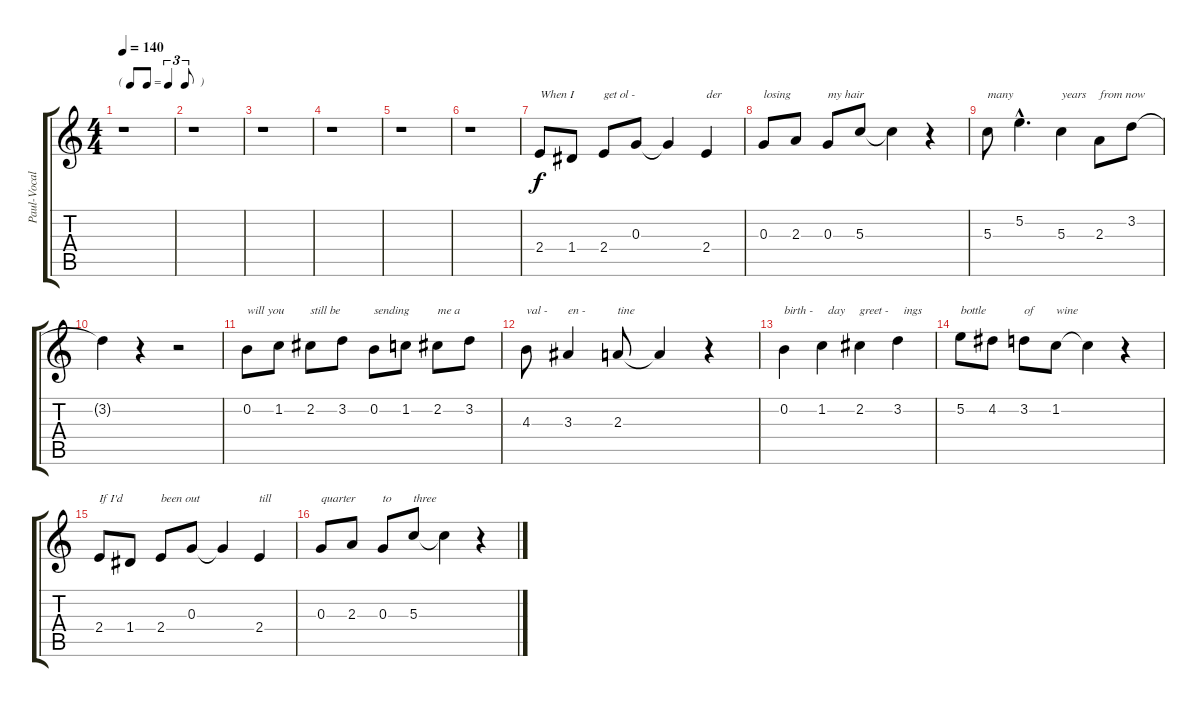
\track ("Paul-Vocal" "Paul-Vocal") {instrument electricguitarjazz}
\staff {score tabs}
\tuning (E4 B3 G3 D3 A2 E2) {hide}
\ts (4 4)
\tf triplet8th
\tempo 140
\clef g2
\ks c
r.1{dy f instrument electricguitarjazz} |
r.1 |
r.1 |
r.1 |
r.1 |
r.1 |
2.4.8{txt "When I"} 1.4.8 2.4.8{txt "get ol -"} 0.3.8 0.3{t}.4 2.4.4{txt "der"} |
0.3.8{txt "losing"} 2.3.8 0.3.8{txt "my hair"} 5.3.8 5.3{t}.4 r.4 |
5.3.8{txt "many"} 5.2{hac}.4{d} 5.3.4{txt "years"} 2.3.8{txt "from now"} 3.2.8 |
3.2{t}.4 r.4 r.2 |
0.2.8{txt "will you"} 1.2.8 2.2.8{txt "still be"} 3.2.8 0.2.8{txt "sending"} 1.2.8 2.2.8{txt "me a"} 3.2.8 |
4.3.8{txt "val -"} 3.3.4{txt "en -"} 2.3.8{txt "tine"} 2.3{t}.4 r.4 |
0.2.4{txt "birth -"} 1.2.4{txt "  day"} 2.2.4{txt "greet -"} 3.2.4{txt "  ings"} |
5.2.8{txt "bottle"} 4.2.8 3.2.8{txt "of"} 1.2.8{txt "wine"} 1.2{t}.4 r.4 |
2.4.8{txt "If I'd"} 1.4.8 2.4.8{txt "been out"} 0.3.8 0.3{t}.4 2.4.4{txt "till"} |
0.3.8{txt "quarter"} 2.3.8 0.3.8{txt "to"} 5.3.8{txt "three"} 5.3{t}.4 r.4
